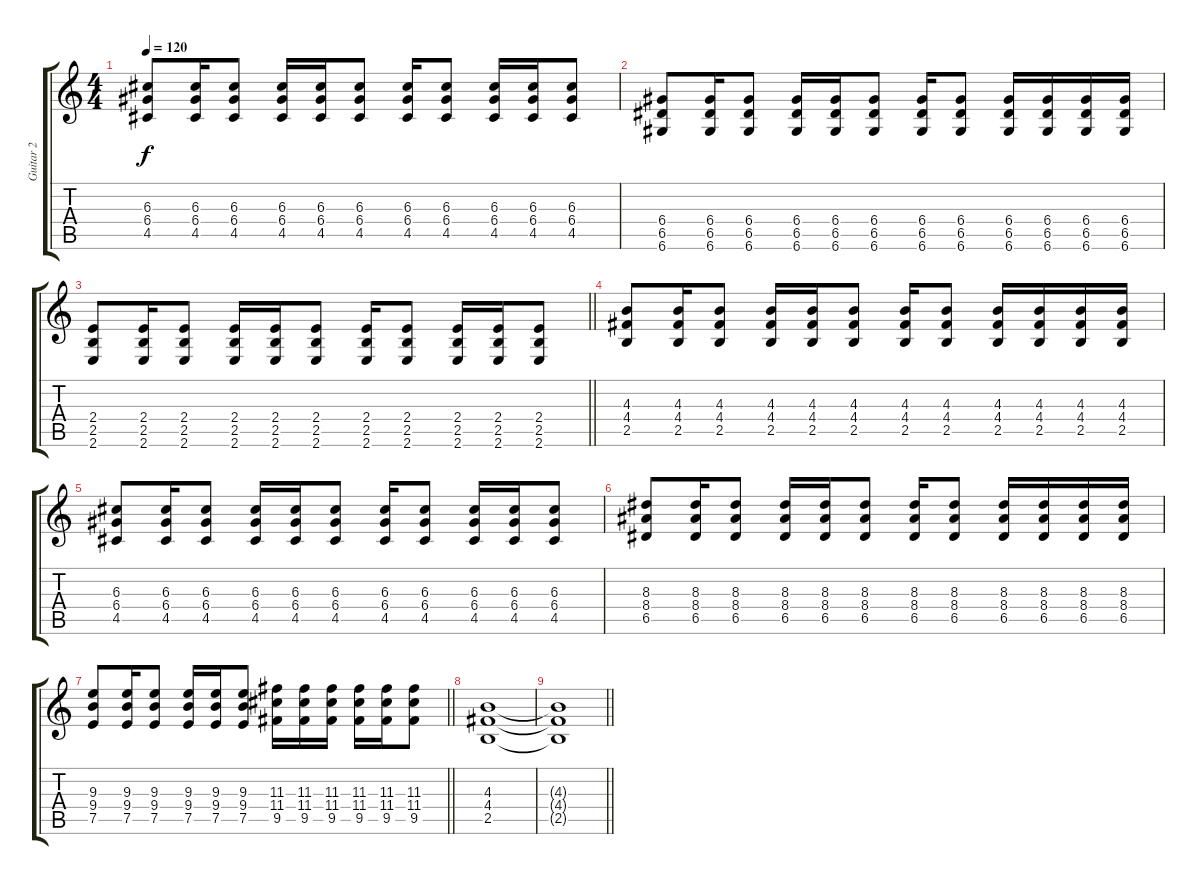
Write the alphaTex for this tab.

\track ("Guitar 2" "Guitar 2") {instrument distortionguitar}
\staff {score tabs}
\tuning (E4 B3 G3 D3 A2 D2) {hide}
\ts (4 4)
\tempo 120
\clef g2
\ks c
(6.3 6.4 4.5).8{dy f} (6.3 6.4 4.5).16 (6.3 6.4 4.5).8 (6.3 6.4 4.5).16 (6.3 6.4 4.5).16 (6.3 6.4 4.5).8 (6.3 6.4 4.5).16 (6.3 6.4 4.5).8 (6.3 6.4 4.5).16 (6.3 6.4 4.5).16 (6.3 6.4 4.5).8 |
(6.4 6.5 6.6).8 (6.4 6.5 6.6).16 (6.4 6.5 6.6).8 (6.4 6.5 6.6).16 (6.4 6.5 6.6).16 (6.4 6.5 6.6).8 (6.4 6.5 6.6).16 (6.4 6.5 6.6).8 (6.4 6.5 6.6).16 (6.4 6.5 6.6).16 (6.4 6.5 6.6).16 (6.4 6.5 6.6).16 |
\barLineRight lightlight
(2.4 2.5 2.6).8 (2.4 2.5 2.6).16 (2.4 2.5 2.6).8 (2.4 2.5 2.6).16 (2.4 2.5 2.6).16 (2.4 2.5 2.6).8 (2.4 2.5 2.6).16 (2.4 2.5 2.6).8 (2.4 2.5 2.6).16 (2.4 2.5 2.6).16 (2.4 2.5 2.6).8 |
(4.3 4.4 2.5).8 (4.3 4.4 2.5).16 (4.3 4.4 2.5).8 (4.3 4.4 2.5).16 (4.3 4.4 2.5).16 (4.3 4.4 2.5).8 (4.3 4.4 2.5).16 (4.3 4.4 2.5).8 (4.3 4.4 2.5).16 (4.3 4.4 2.5).16 (4.3 4.4 2.5).16 (4.3 4.4 2.5).16 |
(6.3 6.4 4.5).8 (6.3 6.4 4.5).16 (6.3 6.4 4.5).8 (6.3 6.4 4.5).16 (6.3 6.4 4.5).16 (6.3 6.4 4.5).8 (6.3 6.4 4.5).16 (6.3 6.4 4.5).8 (6.3 6.4 4.5).16 (6.3 6.4 4.5).16 (6.3 6.4 4.5).8 |
(8.3 8.4 6.5).8 (8.3 8.4 6.5).16 (8.3 8.4 6.5).8 (8.3 8.4 6.5).16 (8.3 8.4 6.5).16 (8.3 8.4 6.5).8 (8.3 8.4 6.5).16 (8.3 8.4 6.5).8 (8.3 8.4 6.5).16 (8.3 8.4 6.5).16 (8.3 8.4 6.5).16 (8.3 8.4 6.5).16 |
\barLineRight lightlight
(9.3 9.4 7.5).8 (9.3 9.4 7.5).16 (9.3 9.4 7.5).8 (9.3 9.4 7.5).16 (9.3 9.4 7.5).16 (9.3 9.4 7.5).8 (11.3 11.4 9.5).16 (11.3 11.4 9.5).16 (11.3 11.4 9.5).16 (11.3 11.4 9.5).16 (11.3 11.4 9.5).16 (11.3 11.4 9.5).8 |
(4.3 4.4 2.5).1 |
\barLineRight lightlight
(4.3{t} 4.4{t} 2.5{t}).1
